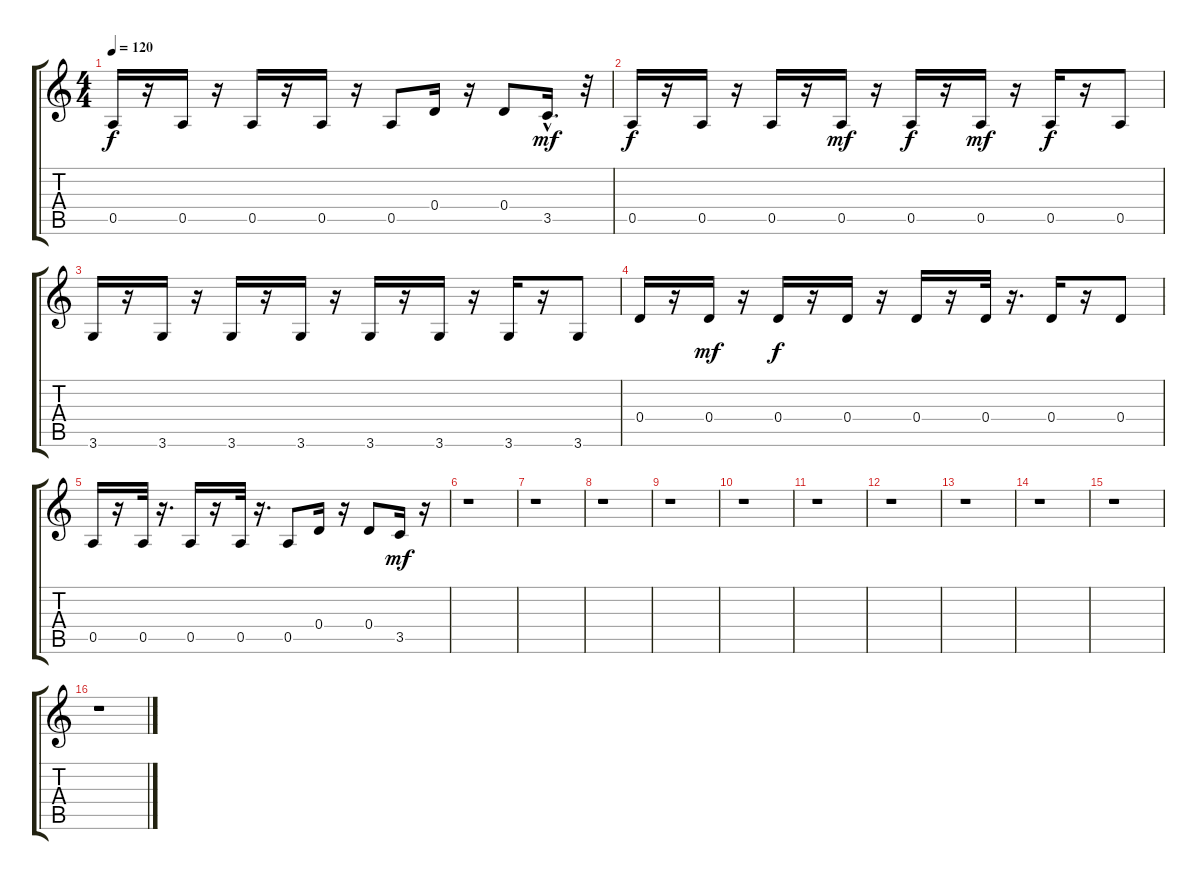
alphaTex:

\track "" {instrument electricguitarmuted}
\staff {score tabs}
\tuning (E4 B3 G3 D3 A2 E2) {hide}
\ts (4 4)
\tempo 120
\clef g2
\ks c
0.5.16{dy f} r.16 0.5.16 r.16 0.5.16 r.16 0.5.16 r.16 0.5.8 0.4.16 r.16 0.4.8 3.5{hac}.16{d dy mf} r.32 |
0.5.16{dy f} r.16 0.5.16 r.16 0.5.16 r.16 0.5.16{dy mf} r.16 0.5.16{dy f} r.16 0.5.16{dy mf} r.16 0.5.16{dy f} r.16 0.5.8 |
3.6.16 r.16 3.6.16 r.16 3.6.16 r.16 3.6.16 r.16 3.6.16 r.16 3.6.16 r.16 3.6.16 r.16 3.6.8 |
0.4.16 r.16 0.4.16{dy mf} r.16 0.4.16{dy f} r.16 0.4.16 r.16 0.4.16 r.16 0.4.32 r.16{d} 0.4.16 r.16 0.4.8 |
0.5.16 r.16 0.5.32 r.16{d} 0.5.16 r.16 0.5.32 r.16{d} 0.5.8 0.4.16 r.16 0.4.8 3.5.16{dy mf} r.16 |
r.1 |
r.1 |
r.1 |
r.1 |
r.1 |
r.1 |
r.1 |
r.1 |
r.1 |
r.1 |
r.1
